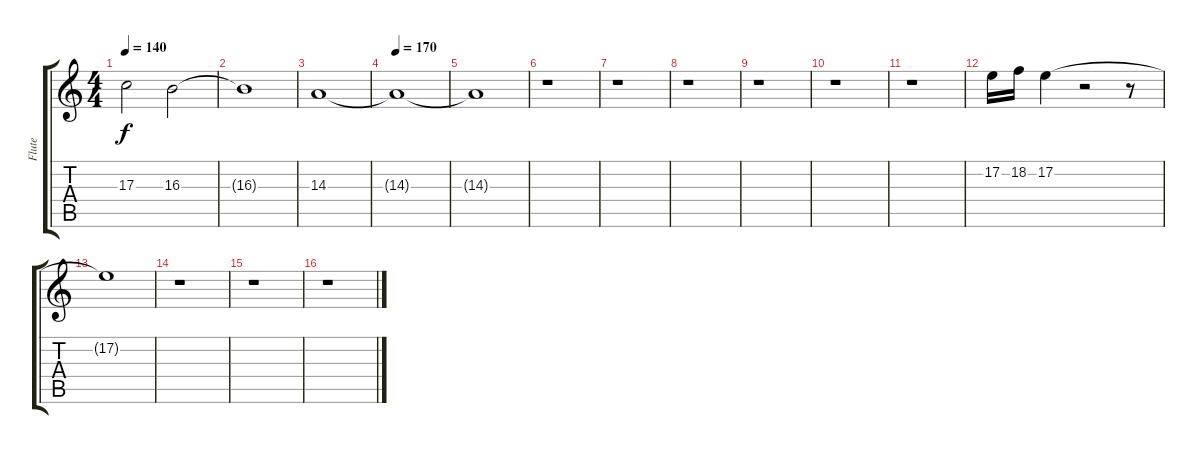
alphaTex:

\track ("Flute" "Flute") {instrument flute}
\staff {score tabs}
\tuning (E4 B3 G3 D3 A2 E2) {hide}
\ts (4 4)
\tempo 140
\clef g2
\ks c
17.3.2{dy f} 16.3.2 |
16.3{t}.1 |
14.3.1 |
\tempo 170
14.3{t}.1{volume 0} |
14.3{t}.1 |
r.1 |
r.1 |
r.1 |
r.1 |
r.1 |
r.1{volume 12} |
17.2.16 18.2.16 17.2.4 r.2 r.8 |
17.2{t}.1{volume 0} |
r.1 |
r.1 |
r.1
